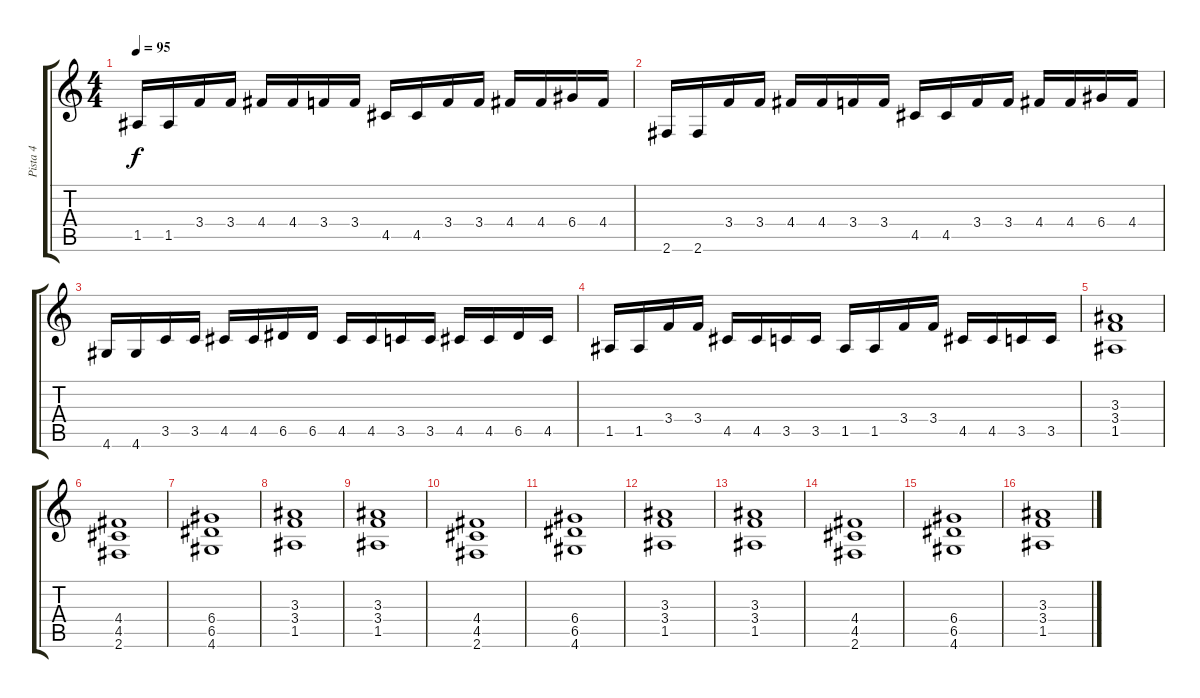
\track ("Pista 4" "Pista 4") {instrument overdrivenguitar}
\staff {score tabs}
\tuning (E4 B3 G3 D3 A2 E2) {hide}
\ts (4 4)
\tempo 95
\clef g2
\ks c
1.5.16{dy f} 1.5.16 3.4.16 3.4.16 4.4.16 4.4.16 3.4.16 3.4.16 4.5.16 4.5.16 3.4.16 3.4.16 4.4.16 4.4.16 6.4.16 4.4.16 |
2.6.16 2.6.16 3.4.16 3.4.16 4.4.16 4.4.16 3.4.16 3.4.16 4.5.16 4.5.16 3.4.16 3.4.16 4.4.16 4.4.16 6.4.16 4.4.16 |
4.6.16 4.6.16 3.5.16 3.5.16 4.5.16 4.5.16 6.5.16 6.5.16 4.5.16 4.5.16 3.5.16 3.5.16 4.5.16 4.5.16 6.5.16 4.5.16 |
1.5.16 1.5.16 3.4.16 3.4.16 4.5.16 4.5.16 3.5.16 3.5.16 1.5.16 1.5.16 3.4.16 3.4.16 4.5.16 4.5.16 3.5.16 3.5.16 |
(3.3 3.4 1.5).1 |
(4.4 4.5 2.6).1 |
(6.4 6.5 4.6).1 |
(3.3 3.4 1.5).1 |
(3.3 3.4 1.5).1 |
(4.4 4.5 2.6).1 |
(6.4 6.5 4.6).1 |
(3.3 3.4 1.5).1 |
(3.3 3.4 1.5).1 |
(4.4 4.5 2.6).1 |
(6.4 6.5 4.6).1 |
(3.3 3.4 1.5).1
